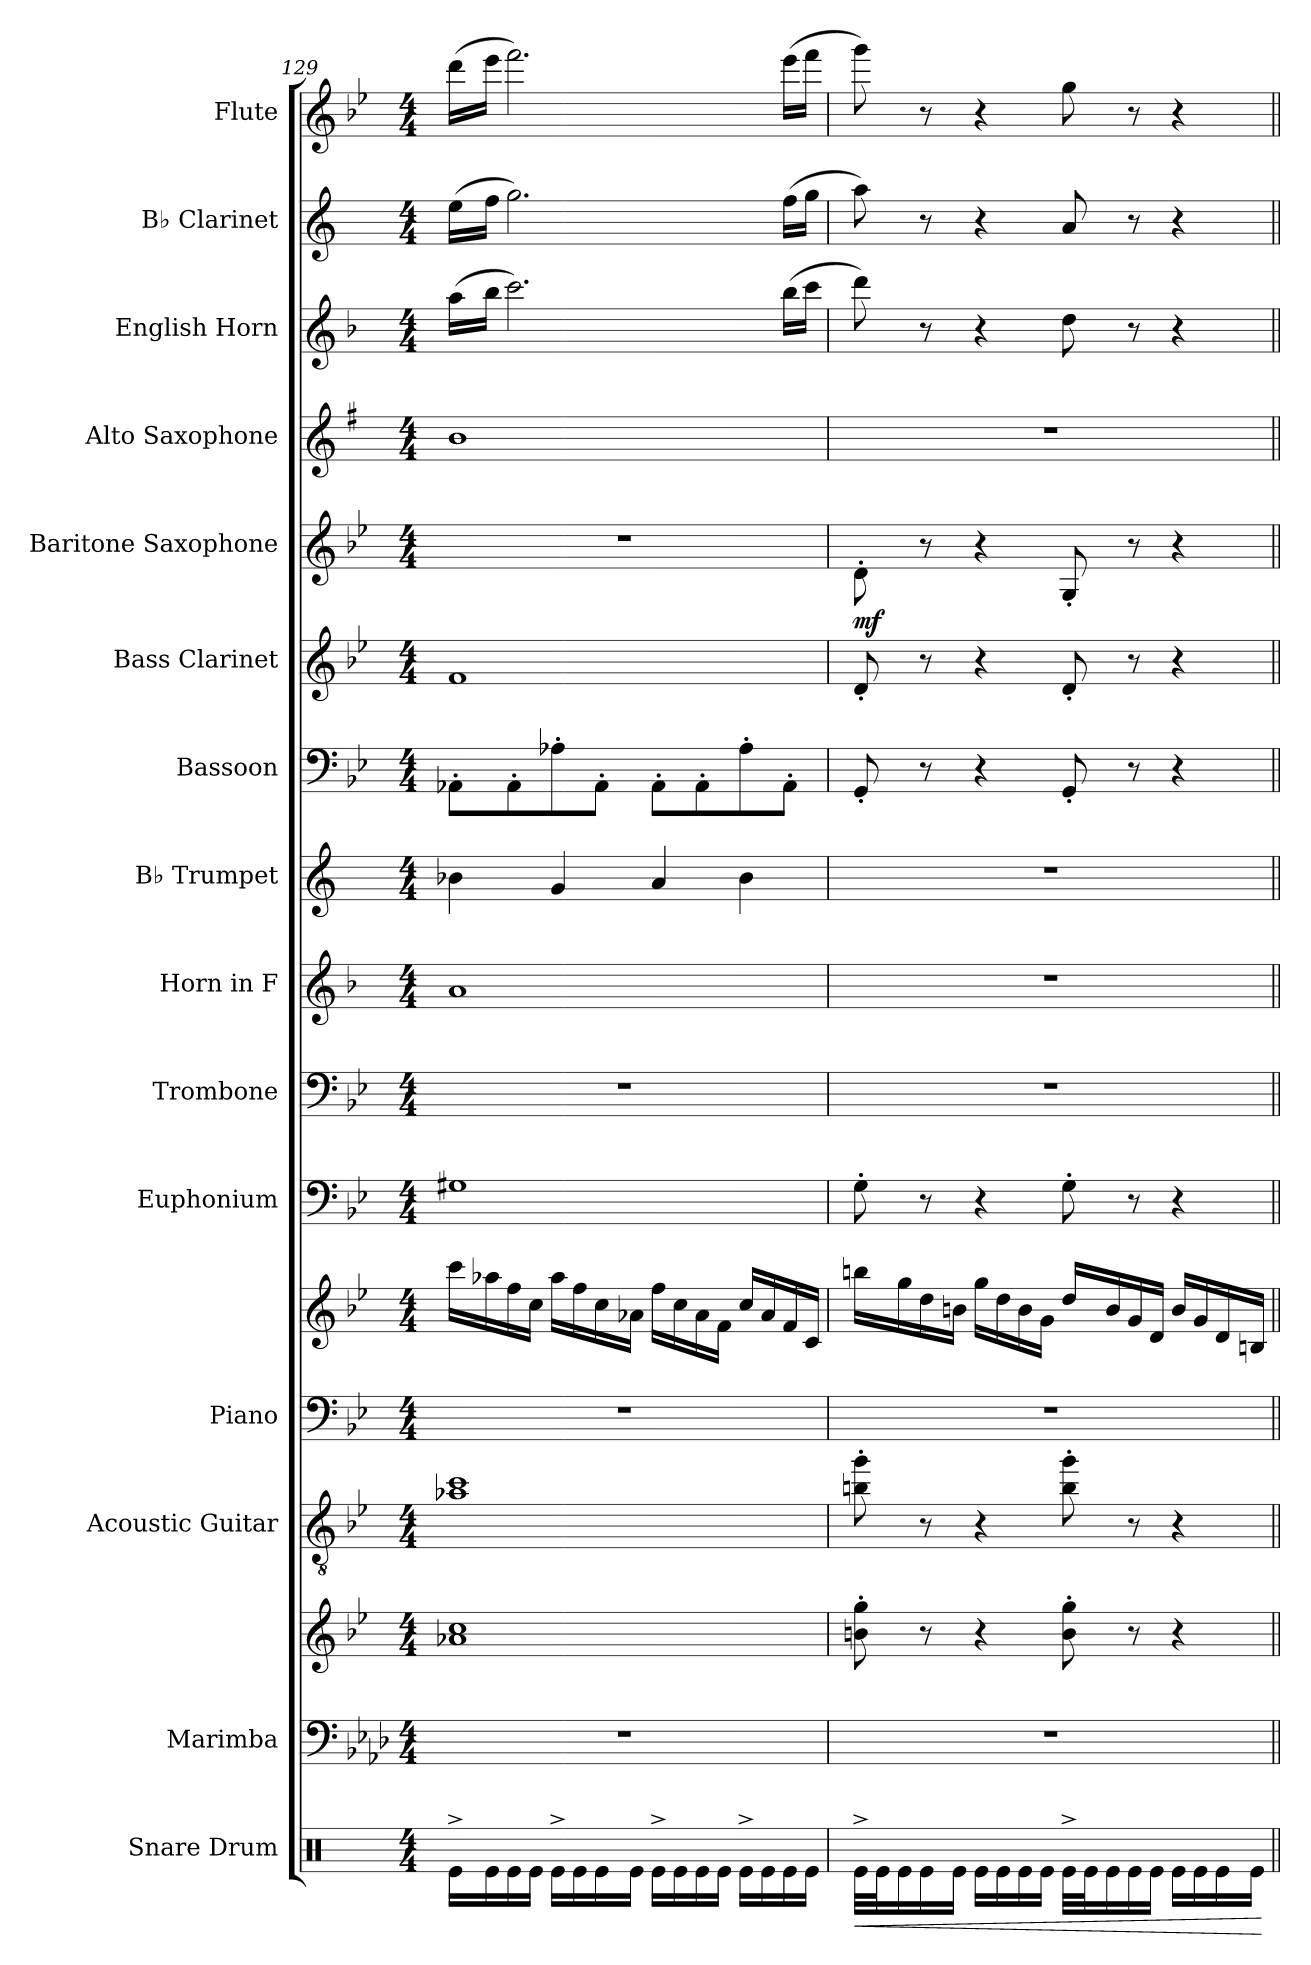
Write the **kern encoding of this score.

**kern	**dynam	**kern	**kern	**kern	**kern	**kern	**kern	**kern	**kern	**kern	**kern	**kern	**kern	**dynam	**kern	**kern	**kern	**kern
*part15	*part15	*part14	*part14	*part13	*part12	*part12	*part11	*part10	*part9	*part8	*part7	*part6	*part5	*part5	*part4	*part3	*part2	*part1
*staff17	*staff17	*staff16	*staff15	*staff14	*staff13	*staff12	*staff11	*staff10	*staff9	*staff8	*staff7	*staff6	*staff5	*staff5	*staff4	*staff3	*staff2	*staff1
*I"Snare Drum	*	*I"Marimba	*	*I"Acoustic Guitar	*I"Piano	*	*I"Euphonium	*I"Trombone	*I"Horn in F	*I"B♭ Trumpet	*I"Bassoon	*I"Bass Clarinet	*I"Baritone Saxophone	*	*I"Alto Saxophone	*I"English Horn	*I"B♭ Clarinet	*I"Flute
*I'Sn. Dr.	*	*I'Mrm.	*	*I'Guit.	*I'Pno.	*	*I'Eu.	*I'Trb.	*	*I'B♭ Tpt.	*I'Bsn.	*I'B. Cl.	*I'Bar. Sax.	*	*I'A. Sax.	*I'E. Hn.	*I'B♭ Cl.	*I'Fl.
*clefX	*	*clefF4	*clefG2	*clefGv2	*clefF4	*clefG2	*clefF4	*clefF4	*clefG2	*clefG2	*clefF4	*clefG2	*clefG2	*	*clefG2	*clefG2	*clefG2	*clefG2
*	*	*	*	*	*	*	*	*	*ITrd4c7	*ITrd1c2	*	*ITrd8c14	*ITrd12c21	*	*ITrd5c9	*ITrd4c7	*ITrd1c2	*
*k[]	*	*k[b-e-a-d-]	*k[b-e-]	*k[b-e-]	*k[b-e-]	*k[b-e-]	*k[b-e-]	*k[b-e-]	*k[b-e-]	*k[b-e-]	*k[b-e-]	*k[b-e-]	*k[b-e-]	*	*k[b-e-]	*k[b-e-]	*k[b-e-]	*k[b-e-]
*M4/4	*	*M4/4	*M4/4	*M4/4	*M4/4	*M4/4	*M4/4	*M4/4	*M4/4	*M4/4	*M4/4	*M4/4	*M4/4	*	*M4/4	*M4/4	*M4/4	*M4/4
=129	=129	=129	=129	=129	=129	=129	=129	=129	=129	=129	=129	=129	=129	=129	=129	=129	=129	=129
16Re^\LL	.	1r	1a-X 1cc	1a-X 1cc	1r	16ccc\LL	1G#X	1r	1d	4a-X\	8AA-X'\L	1F	1r	.	1d	(16dd\LL	(16dd\LL	(16ddd\LL
16Re\	.	.	.	.	.	16aa-X\	.	.	.	.	.	.	.	.	.	16ee-\JJ	16ee-\JJ	16eee-\JJ
16Re\	.	.	.	.	.	16ff\	.	.	.	.	8AA-'\	.	.	.	.	2.ff\)	2.ff\)	2.fff\)
16Re\JJ	.	.	.	.	.	16cc\JJ	.	.	.	.	.	.	.	.	.	.	.	.
16Re^\LL	.	.	.	.	.	16aa-\LL	.	.	.	4f/	8A-X'\	.	.	.	.	.	.	.
16Re\	.	.	.	.	.	16ff\	.	.	.	.	.	.	.	.	.	.	.	.
16Re\	.	.	.	.	.	16cc\	.	.	.	.	8AA-'\J	.	.	.	.	.	.	.
16Re\JJ	.	.	.	.	.	16a-X\JJ	.	.	.	.	.	.	.	.	.	.	.	.
16Re^\LL	.	.	.	.	.	16ff\LL	.	.	.	4g/	8AA-'\L	.	.	.	.	.	.	.
16Re\	.	.	.	.	.	16cc\	.	.	.	.	.	.	.	.	.	.	.	.
16Re\	.	.	.	.	.	16a-\	.	.	.	.	8AA-'\	.	.	.	.	.	.	.
16Re\JJ	.	.	.	.	.	16f\JJ	.	.	.	.	.	.	.	.	.	.	.	.
16Re^\LL	.	.	.	.	.	16cc/LL	.	.	.	4a-\	8A-'\	.	.	.	.	.	.	.
16Re\	.	.	.	.	.	16a-/	.	.	.	.	.	.	.	.	.	.	.	.
16Re\	.	.	.	.	.	16f/	.	.	.	.	8AA-'\J	.	.	.	.	(16ee-\LL	(16ee-\LL	(16eee-\LL
16Re\JJ	.	.	.	.	.	16c/JJ	.	.	.	.	.	.	.	.	.	16ff\JJ	16ff\JJ	16fff\JJ
=130	=130	=130	=130	=130	=130	=130	=130	=130	=130	=130	=130	=130	=130	=130	=130	=130	=130	=130
!	!LO:HP:b	!	!	!	!	!	!	!	!	!	!	!	!	!LO:DY:b	!	!	!	!
32Re^\LLL	<	1r	8bn\' 8gg\'	8bn\' 8gg\'	1r	16bbn\LL	8G'\	1r	1r	1r	8GG'/	8D'/	8D'\	mf	1r	8gg\)	8gg\)	8ggg\)
32Re\J	.	.	.	.	.	.	.	.	.	.	.	.	.	.	.	.	.	.
16Re\	.	.	.	.	.	16gg\	.	.	.	.	.	.	.	.	.	.	.	.
16Re\	.	.	8r	8r	.	16dd\	8r	.	.	.	8r	8r	8r	.	.	8r	8r	8r
16Re\JJ	.	.	.	.	.	16bn\JJ	.	.	.	.	.	.	.	.	.	.	.	.
16Re\LL	.	.	4r	4r	.	16gg\LL	4r	.	.	.	4r	4r	4r	.	.	4r	4r	4r
16Re\	.	.	.	.	.	16dd\	.	.	.	.	.	.	.	.	.	.	.	.
16Re\	.	.	.	.	.	16b\	.	.	.	.	.	.	.	.	.	.	.	.
16Re\JJ	.	.	.	.	.	16g\JJ	.	.	.	.	.	.	.	.	.	.	.	.
32Re^\LLL	.	.	8b\' 8gg\'	8b\' 8gg\'	.	16dd/LL	8G'\	.	.	.	8GG'/	8D'/	8GG'/	.	.	8g\	8g/	8gg\
32Re\J	.	.	.	.	.	.	.	.	.	.	.	.	.	.	.	.	.	.
16Re\	.	.	.	.	.	16b/	.	.	.	.	.	.	.	.	.	.	.	.
16Re\	.	.	8r	8r	.	16g/	8r	.	.	.	8r	8r	8r	.	.	8r	8r	8r
16Re\JJ	.	.	.	.	.	16d/JJ	.	.	.	.	.	.	.	.	.	.	.	.
16Re\LL	.	.	4r	4r	.	16b/LL	4r	.	.	.	4r	4r	4r	.	.	4r	4r	4r
16Re\	.	.	.	.	.	16g/	.	.	.	.	.	.	.	.	.	.	.	.
16Re\	.	.	.	.	.	16d/	.	.	.	.	.	.	.	.	.	.	.	.
16Re\JJ	.	.	.	.	.	16Bn/JJ	.	.	.	.	.	.	.	.	.	.	.	.
.	[	.	.	.	.	.	.	.	.	.	.	.	.	.	.	.	.	.
=||	=||	=||	=||	=||	=||	=||	=||	=||	=||	=||	=||	=||	=||	=||	=||	=||	=||	=||
*-	*-	*-	*-	*-	*-	*-	*-	*-	*-	*-	*-	*-	*-	*-	*-	*-	*-	*-
